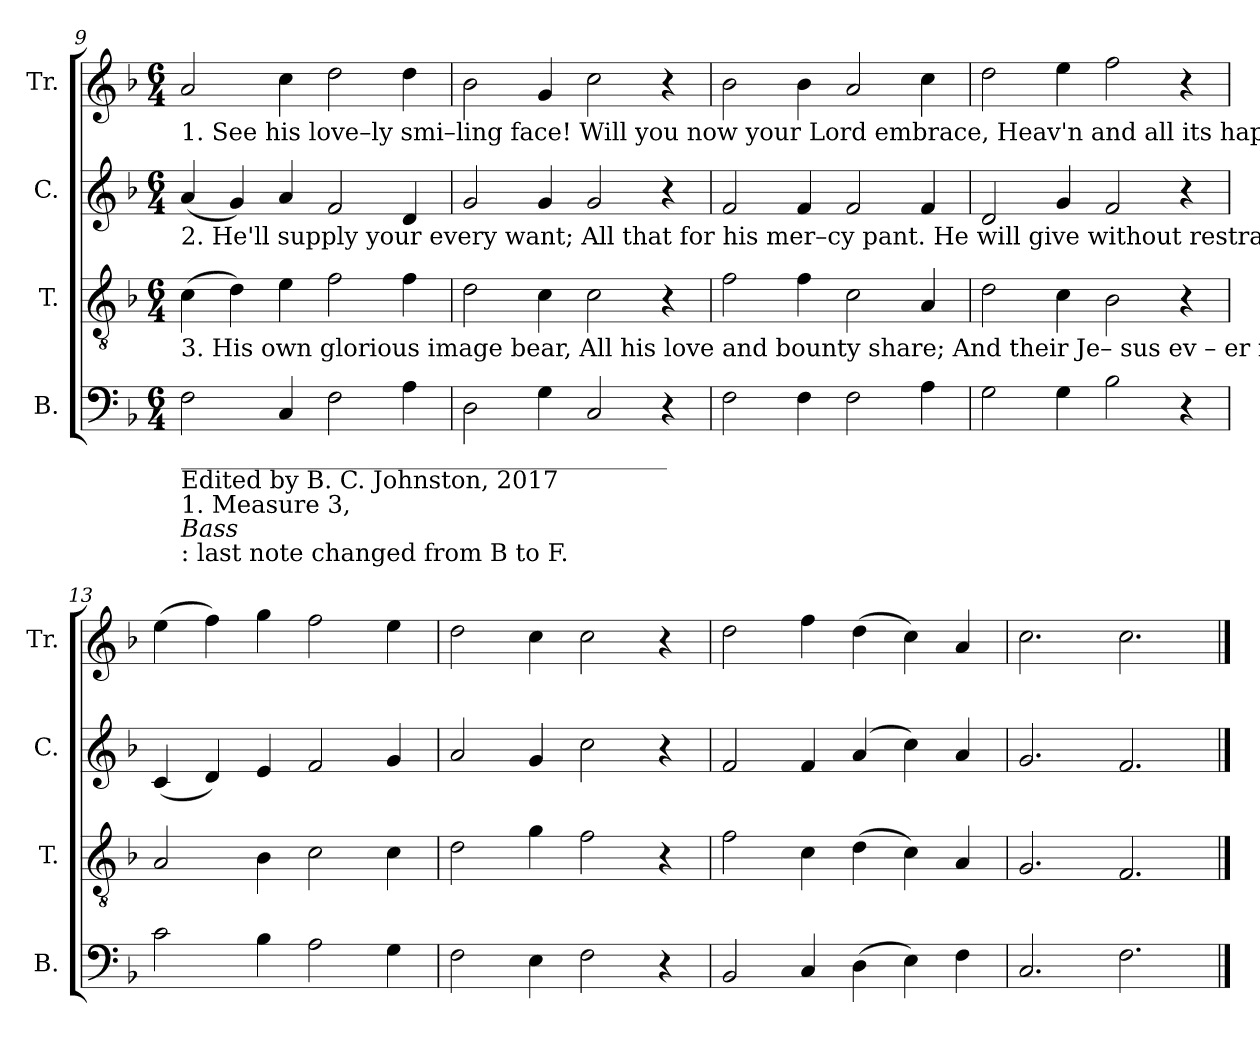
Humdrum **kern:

**kern	**kern	**kern	**kern
*part4	*part3	*part2	*part1
*staff4	*staff3	*staff2	*staff1
*I"B.	*I"T.	*I"C.	*I"Tr.
*I'B.	*I'T.	*I'C.	*I'Tr.
!!LO:LB:g=z
*clefF4	*clefGv2	*clefG2	*clefG2
*k[b-]	*k[b-]	*k[b-]	*k[b-]
*M6/4	*M6/4	*M6/4	*M6/4
=9	=9	=9	=9
!	!	!	!LO:TX:b:t=1. See  his  love–ly  smi–ling  face!  Will you now your Lord embrace,  Heav'n  and  all  its  hap– pi– ness,     Which  to  him    u–nites   us?
!	!	!LO:TX:b:t=2. He'll  supply  your  every want;       All  that for  his  mer–cy  pant.        He  will  give without  restraint;        Je  – sus   will    re – ceive   us.	!
!	!LO:TX:b:t=3. His  own glorious image bear,          All  his love and bounty share;       And  their  Je– sus   ev – er  near,      Heightens  still  their rap– ture!	!	!
!LO:TX:b:t=________________________________________	!	!	!
!LO:TX:b:t=Edited by B. C. Johnston, 2017	!	!	!
!LO:TX:b:t=1. Measure 3,	!	!	!
!LO:TX:b:i:t=Bass	!	!	!
!LO:TX:b:t=&colon; last note changed from B to F.	!	!	!
2F\	(4c\	(4a/	2a/
.	4d\)	4g/)	.
4C/	4e\	4a/	4cc\
2F\	2f\	2f/	2dd\
4A\	4f\	4d/	4dd\
=10	=10	=10	=10
2D\	2d\	2g/	2b-\
4G\	4c\	4g/	4g/
2C/	2c\	2g/	2cc\
4r	4r	4r	4r
=11	=11	=11	=11
2F\	2f\	2f/	2b-\
4F\	4f\	4f/	4b-\
2F\	2c\	2f/	2a/
4A\	4A/	4f/	4cc\
=12	=12	=12	=12
2G\	2d\	2d/	2dd\
4G\	4c\	4g/	4ee\
2B-\	2B-\	2f/	2ff\
4r	4r	4r	4r
=13	=13	=13	=13
2c\	2A/	(4c/	(4ee\
.	.	4d/)	4ff\)
4B-\	4B-\	4e/	4gg\
2A\	2c\	2f/	2ff\
4G\	4c\	4g/	4ee\
=14	=14	=14	=14
2F\	2d\	2a/	2dd\
4E\	4g\	4g/	4cc\
2F\	2f\	2cc\	2cc\
4r	4r	4r	4r
=15	=15	=15	=15
2BB-/	2f\	2f/	2dd\
4C/	4c\	4f/	4ff\
(4D\	(4d\	(4a/	(4dd\
4E\)	4c\)	4cc\)	4cc\)
4F\	4A/	4a/	4a/
=16	=16	=16	=16
2.C/	2.G/	2.g/	2.cc\
2.F\	2.F/	2.f/	2.cc\
==	==	==	==
*-	*-	*-	*-
